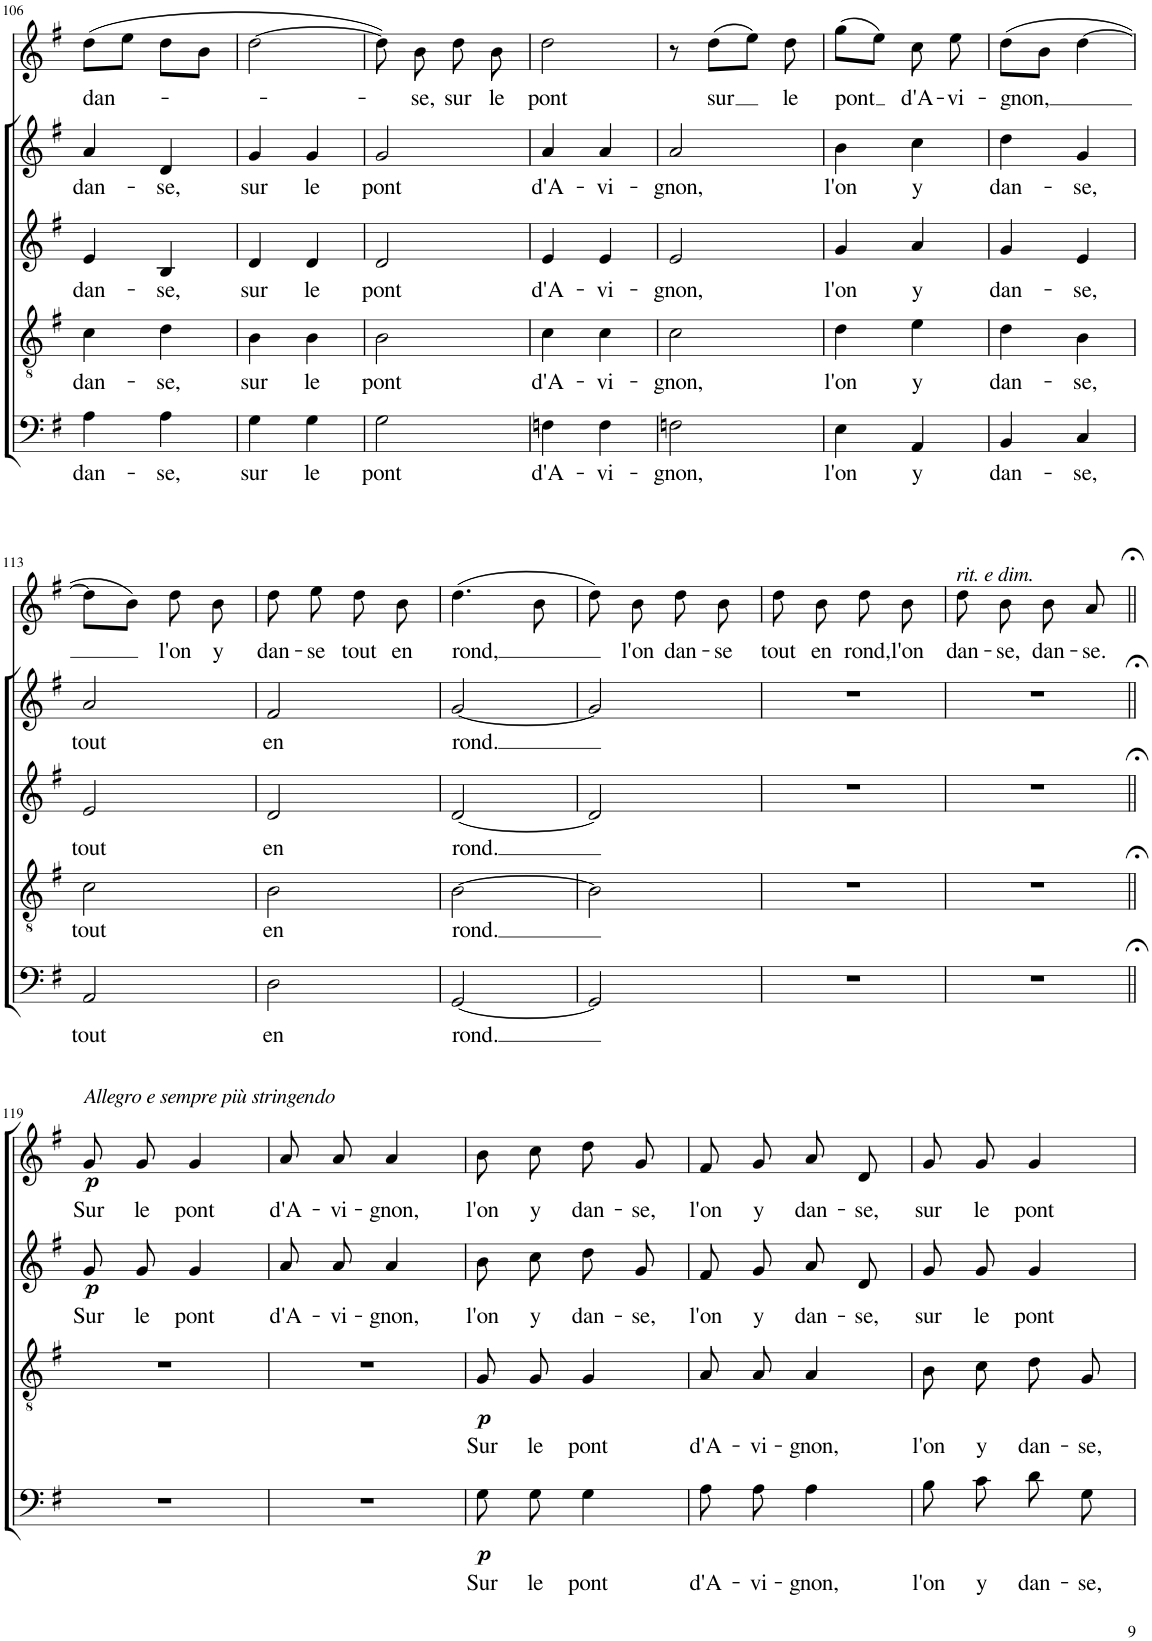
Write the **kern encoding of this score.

**kern	**text	**dynam	**kern	**text	**dynam	**kern	**text	**dynam	**kern	**text	**dynam	**kern	**text
*part5	*part5	*part5	*part4	*part4	*part4	*part3	*part3	*part3	*part2	*part2	*part2	*part1	*part1
*staff5	*staff5	*staff5	*staff4	*staff4	*staff4	*staff3	*staff3	*staff3	*staff2	*staff2	*staff2	*staff1	*staff1
*I"Bass	*	*	*I"Tenor	*	*	*I"Alto	*	*	*I"Soprano	*	*	*I"Soprano	*
!!LO:PB:g=z
*clefF4	*	*	*clefGv2	*	*	*clefG2	*	*	*clefG2	*	*	*clefG2	*
*k[f#]	*	*	*k[f#]	*	*	*k[f#]	*	*	*k[f#]	*	*	*k[f#]	*
*M2/4	*	*	*M2/4	*	*	*M2/4	*	*	*M2/4	*	*	*M2/4	*
=106	=106	=106	=106	=106	=106	=106	=106	=106	=106	=106	=106	=106	=106
!	!LO:LY:b	!	!	!LO:LY:b	!	!	!LO:LY:b	!	!	!LO:LY:b	!	!	!LO:LY:b
4A\	dan-	.	4c\	dan-	.	4e/	dan-	.	4a/	dan-	.	(8dd\L	dan-
.	.	.	.	.	.	.	.	.	.	.	.	8ee\J	.
!	!LO:LY:b	!	!	!LO:LY:b	!	!	!LO:LY:b	!	!	!LO:LY:b	!	!	!
4A\	-se,	.	4d\	-se,	.	4B/	-se,	.	4d/	-se,	.	8dd\L	.
.	.	.	.	.	.	.	.	.	.	.	.	8b\J	.
=107	=107	=107	=107	=107	=107	=107	=107	=107	=107	=107	=107	=107	=107
!	!LO:LY:b	!	!	!LO:LY:b	!	!	!LO:LY:b	!	!	!LO:LY:b	!	!	!
4G\	sur	.	4B\	sur	.	4d/	sur	.	4g/	sur	.	[2dd\	.
!	!LO:LY:b	!	!	!LO:LY:b	!	!	!LO:LY:b	!	!	!LO:LY:b	!	!	!
4G\	le	.	4B\	le	.	4d/	le	.	4g/	le	.	.	.
=108	=108	=108	=108	=108	=108	=108	=108	=108	=108	=108	=108	=108	=108
!	!LO:LY:b	!	!	!LO:LY:b	!	!	!LO:LY:b	!	!	!LO:LY:b	!	!	!
2G\	pont	.	2B\	pont	.	2d/	pont	.	2g/	pont	.	8dd\])	.
!	!	!	!	!	!	!	!	!	!	!	!	!	!LO:LY:b
.	.	.	.	.	.	.	.	.	.	.	.	8b\	-se,
!	!	!	!	!	!	!	!	!	!	!	!	!	!LO:LY:b
.	.	.	.	.	.	.	.	.	.	.	.	8dd\	sur
!	!	!	!	!	!	!	!	!	!	!	!	!	!LO:LY:b
.	.	.	.	.	.	.	.	.	.	.	.	8b\	le
=109	=109	=109	=109	=109	=109	=109	=109	=109	=109	=109	=109	=109	=109
!	!LO:LY:b	!	!	!LO:LY:b	!	!	!LO:LY:b	!	!	!LO:LY:b	!	!	!LO:LY:b
4Fn\	d'A-	.	4c\	d'A-	.	4e/	d'A-	.	4a/	d'A-	.	2dd\	pont
!	!LO:LY:b	!	!	!LO:LY:b	!	!	!LO:LY:b	!	!	!LO:LY:b	!	!	!
4F\	-vi-	.	4c\	-vi-	.	4e/	-vi-	.	4a/	-vi-	.	.	.
=110	=110	=110	=110	=110	=110	=110	=110	=110	=110	=110	=110	=110	=110
!	!LO:LY:b	!	!	!LO:LY:b	!	!	!LO:LY:b	!	!	!LO:LY:b	!	!	!
2Fn\	-gnon,	.	2c\	-gnon,	.	2e/	-gnon,	.	2a/	-gnon,	.	8r	.
!	!	!	!	!	!	!	!	!	!	!	!	!	!LO:LY:b
.	.	.	.	.	.	.	.	.	.	.	.	(8dd\L	sur
.	.	.	.	.	.	.	.	.	.	.	.	8ee\J)	.
!	!	!	!	!	!	!	!	!	!	!	!	!	!LO:LY:b
.	.	.	.	.	.	.	.	.	.	.	.	8dd\	le
=111	=111	=111	=111	=111	=111	=111	=111	=111	=111	=111	=111	=111	=111
!	!LO:LY:b	!	!	!LO:LY:b	!	!	!LO:LY:b	!	!	!LO:LY:b	!	!	!LO:LY:b
4E\	l'on	.	4d\	l'on	.	4g/	l'on	.	4b\	l'on	.	(8gg\L	pont
.	.	.	.	.	.	.	.	.	.	.	.	8ee\J)	.
!	!LO:LY:b	!	!	!LO:LY:b	!	!	!LO:LY:b	!	!	!LO:LY:b	!	!	!LO:LY:b
4AA/	y	.	4e\	y	.	4a/	y	.	4cc\	y	.	8cc\	d'A-
!	!	!	!	!	!	!	!	!	!	!	!	!	!LO:LY:b
.	.	.	.	.	.	.	.	.	.	.	.	8ee\	-vi-
=112	=112	=112	=112	=112	=112	=112	=112	=112	=112	=112	=112	=112	=112
!	!LO:LY:b	!	!	!LO:LY:b	!	!	!LO:LY:b	!	!	!LO:LY:b	!	!	!LO:LY:b
4BB/	dan-	.	4d\	dan-	.	4g/	dan-	.	4dd\	dan-	.	(8dd\L	-gnon,
.	.	.	.	.	.	.	.	.	.	.	.	8b\J	.
!	!LO:LY:b	!	!	!LO:LY:b	!	!	!LO:LY:b	!	!	!LO:LY:b	!	!	!
4C/	-se,	.	4B\	-se,	.	4e/	-se,	.	4g/	-se,	.	[4dd\	.
!!LO:LB:g=z
=113	=113	=113	=113	=113	=113	=113	=113	=113	=113	=113	=113	=113	=113
!	!LO:LY:b	!	!	!LO:LY:b	!	!	!LO:LY:b	!	!	!LO:LY:b	!	!	!
2AA/	tout	.	2c\	tout	.	2e/	tout	.	2a/	tout	.	8dd\L]	.
.	.	.	.	.	.	.	.	.	.	.	.	8b\J)	.
!	!	!	!	!	!	!	!	!	!	!	!	!	!LO:LY:b
.	.	.	.	.	.	.	.	.	.	.	.	8dd\	l'on
!	!	!	!	!	!	!	!	!	!	!	!	!	!LO:LY:b
.	.	.	.	.	.	.	.	.	.	.	.	8b\	y
=114	=114	=114	=114	=114	=114	=114	=114	=114	=114	=114	=114	=114	=114
!	!LO:LY:b	!	!	!LO:LY:b	!	!	!LO:LY:b	!	!	!LO:LY:b	!	!	!LO:LY:b
2D\	en	.	2B\	en	.	2d/	en	.	2f#/	en	.	8dd\	dan-
!	!	!	!	!	!	!	!	!	!	!	!	!	!LO:LY:b
.	.	.	.	.	.	.	.	.	.	.	.	8ee\	-se
!	!	!	!	!	!	!	!	!	!	!	!	!	!LO:LY:b
.	.	.	.	.	.	.	.	.	.	.	.	8dd\	tout
!	!	!	!	!	!	!	!	!	!	!	!	!	!LO:LY:b
.	.	.	.	.	.	.	.	.	.	.	.	8b\	en
=115	=115	=115	=115	=115	=115	=115	=115	=115	=115	=115	=115	=115	=115
!	!LO:LY:b	!	!	!LO:LY:b	!	!	!LO:LY:b	!	!	!LO:LY:b	!	!	!LO:LY:b
[2GG/	rond.	.	[2B\	rond.	.	[2d/	rond.	.	[2g/	rond.	.	(4.dd\	rond,
.	.	.	.	.	.	.	.	.	.	.	.	8b\	.
=116	=116	=116	=116	=116	=116	=116	=116	=116	=116	=116	=116	=116	=116
2GG/]	.	.	2B\]	.	.	2d/]	.	.	2g/]	.	.	8dd\)	.
!	!	!	!	!	!	!	!	!	!	!	!	!	!LO:LY:b
.	.	.	.	.	.	.	.	.	.	.	.	8b\	l'on
!	!	!	!	!	!	!	!	!	!	!	!	!	!LO:LY:b
.	.	.	.	.	.	.	.	.	.	.	.	8dd\	dan-
!	!	!	!	!	!	!	!	!	!	!	!	!	!LO:LY:b
.	.	.	.	.	.	.	.	.	.	.	.	8b\	-se
=117	=117	=117	=117	=117	=117	=117	=117	=117	=117	=117	=117	=117	=117
!	!	!	!	!	!	!	!	!	!	!	!	!	!LO:LY:b
2r	.	.	2r	.	.	2r	.	.	2r	.	.	8dd\	tout
!	!	!	!	!	!	!	!	!	!	!	!	!	!LO:LY:b
.	.	.	.	.	.	.	.	.	.	.	.	8b\	en
!	!	!	!	!	!	!	!	!	!	!	!	!	!LO:LY:b
.	.	.	.	.	.	.	.	.	.	.	.	8dd\	rond,
!	!	!	!	!	!	!	!	!	!	!	!	!	!LO:LY:b
.	.	.	.	.	.	.	.	.	.	.	.	8b\	l'on
=118	=118	=118	=118	=118	=118	=118	=118	=118	=118	=118	=118	=118	=118
!	!	!	!	!	!	!	!	!	!	!	!	!LO:TX:a:i:t=rit. e dim.	!
!	!	!	!	!	!	!	!	!	!	!	!	!	!LO:LY:b
2r;<	.	.	2r;<	.	.	2r;<	.	.	2r;<	.	.	8dd\	dan-
!	!	!	!	!	!	!	!	!	!	!	!	!	!LO:LY:b
.	.	.	.	.	.	.	.	.	.	.	.	8b\	-se,
!	!	!	!	!	!	!	!	!	!	!	!	!	!LO:LY:b
.	.	.	.	.	.	.	.	.	.	.	.	8b\	dan-
!	!	!	!	!	!	!	!	!	!	!	!	!	!LO:LY:b
.	.	.	.	.	.	.	.	.	.	.	.	8a;</	-se.
!!LO:LB:g=z
=119||	=119||	=119||	=119||	=119||	=119||	=119||	=119||	=119||	=119||	=119||	=119||	=119||	=119||
!	!	!	!	!	!	!	!	!	!	!	!	!LO:TX:a:i:t=Allegro e sempre più stringendo	!
!	!	!	!	!	!	!	!LO:LY:b	!LO:DY:b	!	!LO:LY:b	!LO:DY:b	!	!
2r	.	.	2r	.	.	8g/L	Sur	p	8g/L	Sur	p	2r	.
!	!	!	!	!	!	!	!LO:LY:b	!	!	!LO:LY:b	!	!	!
.	.	.	.	.	.	8g/J	le	.	8g/J	le	.	.	.
!	!	!	!	!	!	!	!LO:LY:b	!	!	!LO:LY:b	!	!	!
.	.	.	.	.	.	4g/	pont	.	4g/	pont	.	.	.
=120	=120	=120	=120	=120	=120	=120	=120	=120	=120	=120	=120	=120	=120
!	!	!	!	!	!	!	!LO:LY:b	!	!	!LO:LY:b	!	!	!
2r	.	.	2r	.	.	8a/L	d'A-	.	8a/L	d'A-	.	2r	.
!	!	!	!	!	!	!	!LO:LY:b	!	!	!LO:LY:b	!	!	!
.	.	.	.	.	.	8a/J	-vi-	.	8a/J	-vi-	.	.	.
!	!	!	!	!	!	!	!LO:LY:b	!	!	!LO:LY:b	!	!	!
.	.	.	.	.	.	4a/	-gnon,	.	4a/	-gnon,	.	.	.
=121	=121	=121	=121	=121	=121	=121	=121	=121	=121	=121	=121	=121	=121
!	!LO:LY:b	!LO:DY:b	!	!LO:LY:b	!LO:DY:b	!	!LO:LY:b	!	!	!LO:LY:b	!	!	!
8G\L	Sur	p	8G/L	Sur	p	8b\L	l'on	.	8b\L	l'on	.	2r	.
!	!LO:LY:b	!	!	!LO:LY:b	!	!	!LO:LY:b	!	!	!LO:LY:b	!	!	!
8G\J	le	.	8G/J	le	.	8cc\J	y	.	8cc\J	y	.	.	.
!	!LO:LY:b	!	!	!LO:LY:b	!	!	!LO:LY:b	!	!	!LO:LY:b	!	!	!
4G\	pont	.	4G/	pont	.	8dd\L	dan-	.	8dd\L	dan-	.	.	.
!	!	!	!	!	!	!	!LO:LY:b	!	!	!LO:LY:b	!	!	!
.	.	.	.	.	.	8g\J	-se,	.	8g\J	-se,	.	.	.
=122	=122	=122	=122	=122	=122	=122	=122	=122	=122	=122	=122	=122	=122
!	!LO:LY:b	!	!	!LO:LY:b	!	!	!LO:LY:b	!	!	!LO:LY:b	!	!	!
8A\L	d'A-	.	8A/L	d'A-	.	8f#/L	l'on	.	8f#/L	l'on	.	2r	.
!	!LO:LY:b	!	!	!LO:LY:b	!	!	!LO:LY:b	!	!	!LO:LY:b	!	!	!
8A\J	-vi-	.	8A/J	-vi-	.	8g/J	y	.	8g/J	y	.	.	.
!	!LO:LY:b	!	!	!LO:LY:b	!	!	!LO:LY:b	!	!	!LO:LY:b	!	!	!
4A\	-gnon,	.	4A/	-gnon,	.	8a/L	dan-	.	8a/L	dan-	.	.	.
!	!	!	!	!	!	!	!LO:LY:b	!	!	!LO:LY:b	!	!	!
.	.	.	.	.	.	8d/J	-se,	.	8d/J	-se,	.	.	.
=123	=123	=123	=123	=123	=123	=123	=123	=123	=123	=123	=123	=123	=123
!	!LO:LY:b	!	!	!LO:LY:b	!	!	!LO:LY:b	!	!	!LO:LY:b	!	!	!
8B\L	l'on	.	8B\L	l'on	.	8g/L	sur	.	8g/L	sur	.	2r	.
!	!LO:LY:b	!	!	!LO:LY:b	!	!	!LO:LY:b	!	!	!LO:LY:b	!	!	!
8c\J	y	.	8c\J	y	.	8g/J	le	.	8g/J	le	.	.	.
!	!LO:LY:b	!	!	!LO:LY:b	!	!	!LO:LY:b	!	!	!LO:LY:b	!	!	!
8d\L	dan-	.	8d\L	dan-	.	4g/	pont	.	4g/	pont	.	.	.
!	!LO:LY:b	!	!	!LO:LY:b	!	!	!	!	!	!	!	!	!
8G\J	-se,	.	8G\J	-se,	.	.	.	.	.	.	.	.	.
=	=	=	=	=	=	=	=	=	=	=	=	=	=
*-	*-	*-	*-	*-	*-	*-	*-	*-	*-	*-	*-	*-	*-
